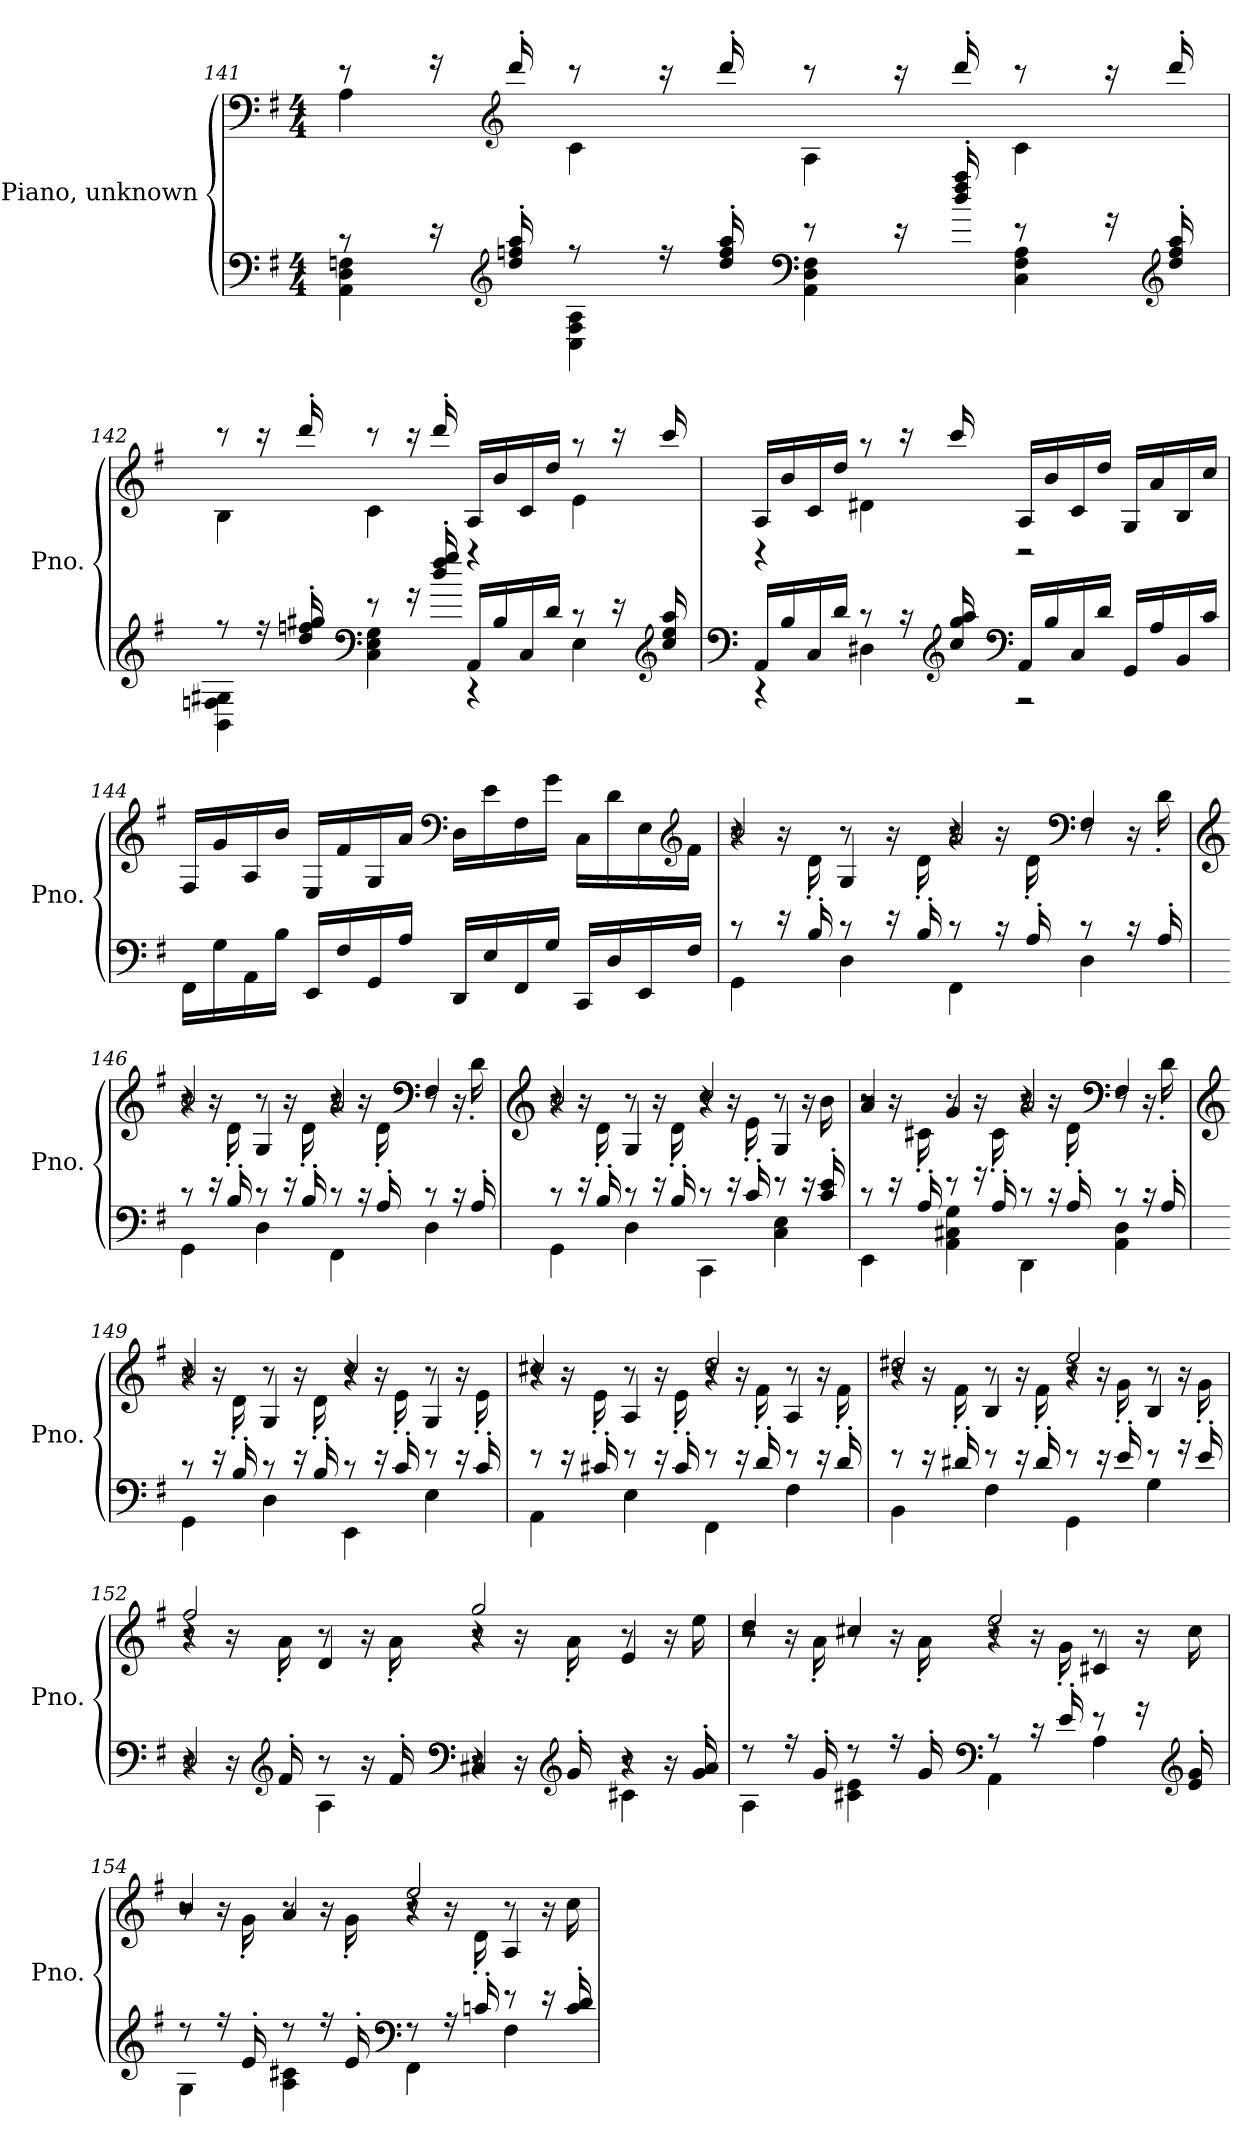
**kern	**kern
*part1	*part1
*staff2	*staff1
*I"Piano, unknown	*
*I'Pno.	*
!!LO:LB:g=z
*clefF4	*clefF4
*k[f#]	*k[f#]
*M4/4	*M4/4
=141	=141
*^	*^
8r	4AA\ 4D\ 4Fn\	8r	4A\
16r	.	16r	.
*clefG2	*	*clefG2	*
16dd/' 16ffn/' 16aa/'	.	16ddd'/	.
8r	4C\ 4F\ 4A\	8r	4c\
16r	.	16r	.
16dd/' 16ff/' 16aa/'	.	16ddd'/	.
*clefF4	*	*	*
8r	4AA\ 4D\ 4F\	8r	4A\
16r	.	16r	.
16dd/' 16ff/' 16aa/'	.	16ddd'/	.
8r	4C\ 4F\ 4A\	8r	4c\
16r	.	16r	.
*clefG2	*	*	*
16dd/' 16ff/' 16aa/'	.	16ddd'/	.
=142	=142	=142	=142
8r	4BB\ 4Fn\ 4G#X\	8r	4B\
16r	.	16r	.
16dd/' 16ffn/' 16gg#X/'	.	16ddd'/	.
*clefF4	*	*	*
8r	4C\ 4E\ 4G#\	8r	4c\
16r	.	16r	.
16dd/' 16ff/' 16gg#/'	.	16ddd'/	.
16AA/LL	4r	16A/LL	4r
16B/	.	16b/	.
16C/	.	16c/	.
16d/JJ	.	16dd/JJ	.
8r	4E\	8r	4e\
16r	.	16r	.
*clefG2	*	*	*
16cc/ 16ee/ 16aa/	.	16ccc/	.
!!LO:LB:g=z	!!
=143	=143	=143	=143
*clefF4	*	*	*
16AA/LL	4r	16A/LL	4r
16B/	.	16b/	.
16C/	.	16c/	.
16d/JJ	.	16dd/JJ	.
8r	4D#X\	8r	4d#X\
16r	.	16r	.
*clefG2	*	*	*
16cc/ 16gg/ 16aa/	.	16ccc/	.
*clefF4	*	*	*
16AA/LL	2r	16A/LL	2r
16B/	.	16b/	.
16C/	.	16c/	.
16d/JJ	.	16dd/JJ	.
16GG/LL	.	16G/LL	.
16A/	.	16a/	.
16BB/	.	16B/	.
16c/JJ	.	16cc/JJ	.
*v	*v	*	*
*	*v	*v
=144	=144
16FF#\LL	16F#/LL
16G\	16g/
16AA\	16A/
16B\JJ	16b/JJ
16EE/LL	16E/LL
16F#/	16f#/
16GG/	16G/
16A/JJ	16a/JJ
*	*clefF4
16DD/LL	16D\LL
16E/	16e\
16FF#/	16F#\
16G/JJ	16g\JJ
16CC/LL	16C\LL
16D/	16d\
16EE/	16E\
*	*clefG2
16F#/JJ	16f#\JJ
!!LO:LB:g=z
=145	=145
*^	*^
*	*	*	*^
8r	4GG\	2b/	8r	4r
16r	.	.	16r	.
16B'/	.	.	16d'\	.
8r	4D\	.	8r	4G/
16r	.	.	16r	.
16B'/	.	.	16d'\	.
8r	4FF#\	2a/	8r	4r
16r	.	.	16r	.
16A'/	.	.	16d'\	.
*	*	*clefF4	*	*
8r	4D\	.	8r	4F#/
16r	.	.	16r	.
16A'/	.	.	16d'\	.
=146	=146	=146	=146	=146
*	*	*clefG2	*	*
8r	4GG\	2b/	8r	4r
16r	.	.	16r	.
16B'/	.	.	16d'\	.
8r	4D\	.	8r	4G/
16r	.	.	16r	.
16B'/	.	.	16d'\	.
8r	4FF#\	2a/	8r	4r
16r	.	.	16r	.
16A'/	.	.	16d'\	.
*	*	*clefF4	*	*
8r	4D\	.	8r	4F#/
16r	.	.	16r	.
16A'/	.	.	16d'\	.
!!LO:LB:g=z	!!	!!
=147	=147	=147	=147	=147
*	*	*clefG2	*	*
8r	4GG\	2b/	8r	4r
16r	.	.	16r	.
16B'/	.	.	16d'\	.
8r	4D\	.	8r	4G/
16r	.	.	16r	.
16B'/	.	.	16d'\	.
8r	4CC\	2cc/	8r	4r
16r	.	.	16r	.
16c'/	.	.	16e'\	.
8r	4C\ 4E\	.	8r	4G/
16r	.	.	16r	.
16c/' 16e/'	.	.	16b\	.
=148	=148	=148	=148	=148
8r	4EE\	4a/	8r	2r
16r	.	.	16r	.
16A'/	.	.	16c#X'\	.
8r	4AA\ 4C#X\ 4G\	4g/	8r	.
16r	.	.	16r	.
16A'/	.	.	16c#'\	.
8r	4DD\	2a/	8r	4r
16r	.	.	16r	.
16A'/	.	.	16d'\	.
*	*	*clefF4	*	*
8r	4AA\ 4D\	.	8r	4F#/
16r	.	.	16r	.
16A'/	.	.	16d'\	.
!!LO:LB:g=z	!!	!!
=149	=149	=149	=149	=149
*	*	*clefG2	*	*
8r	4GG\	2b/	8r	4r
16r	.	.	16r	.
16B'/	.	.	16d'\	.
8r	4D\	.	8r	4G/
16r	.	.	16r	.
16B'/	.	.	16d'\	.
8r	4EE\	2cc/	8r	4r
16r	.	.	16r	.
16c'/	.	.	16e'\	.
8r	4E\	.	8r	4G/
16r	.	.	16r	.
16c'/	.	.	16e'\	.
=150	=150	=150	=150	=150
8r	4AA\	2cc#X/	8r	4r
16r	.	.	16r	.
16c#X'/	.	.	16e'\	.
8r	4E\	.	8r	4A/
16r	.	.	16r	.
16c#'/	.	.	16e'\	.
8r	4FF#\	2dd/	8r	4r
16r	.	.	16r	.
16d'/	.	.	16f#'\	.
8r	4F#\	.	8r	4A/
16r	.	.	16r	.
16d'/	.	.	16f#'\	.
=151	=151	=151	=151	=151
8r	4BB\	2dd#X/	8r	4r
16r	.	.	16r	.
16d#X'/	.	.	16f#'\	.
8r	4F#\	.	8r	4B/
16r	.	.	16r	.
16d#'/	.	.	16f#'\	.
8r	4GG\	2ee/	8r	4r
16r	.	.	16r	.
16e'/	.	.	16g'\	.
8r	4G\	.	8r	4B/
16r	.	.	16r	.
16e'/	.	.	16g'\	.
!!LO:PB:g=z	!!	!!
=152	=152	=152	=152	=152
*	*^	*	*	*
8r	4r	2D/	2ff#/	8r	4r
16r	.	.	.	16r	.
*clefG2	*	*	*	*	*
16f#'/	.	.	.	16a'\	.
8r	4A\	.	.	8r	4d/
16r	.	.	.	16r	.
16f#'/	.	.	.	16a'\	.
*clefF4	*	*	*	*	*
8r	4r	4C#X/	2gg/	8r	4r
16r	.	.	.	16r	.
*clefG2	*	*	*	*	*
16g'/	.	.	.	16a'\	.
8r	4c#X\	4r	.	8r	4e/
16r	.	.	.	16r	.
16g/' 16a/'	.	.	.	16ee\	.
*	*v	*v	*	*	*
=153	=153	=153	=153	=153
8r	4A\	4dd/	8r	2r
16r	.	.	16r	.
16g'/	.	.	16a'\	.
8r	4c#X\ 4e\	4cc#X/	8r	.
16r	.	.	16r	.
16g'/	.	.	16a'\	.
*clefF4	*	*	*	*
8r	4AA\	2ee/	8r	4r
16r	.	.	16r	.
16e'/	.	.	16g'\	.
8r	4A\	.	8r	4c#X/
16r	.	.	16r	.
*clefG2	*	*	*	*
16e/' 16g/'	.	.	16cc#\	.
!!LO:LB:g=z	!!	!!
=154	=154	=154	=154	=154
8r	4G\	4b/	8r	2r
16r	.	.	16r	.
16e'/	.	.	16g'\	.
8r	4A\ 4c#X\	4a/	8r	.
16r	.	.	16r	.
16e'/	.	.	16g'\	.
*clefF4	*	*	*	*
8r	4FF#\	2ee/	8r	4r
16r	.	.	16r	.
16cn'/	.	.	16d'\	.
8r	4F#\	.	8r	4A/
16r	.	.	16r	.
16c/' 16d/'	.	.	16cc\	.
*v	*v	*	*	*
*	*v	*v	*v
=	=
*-	*-
